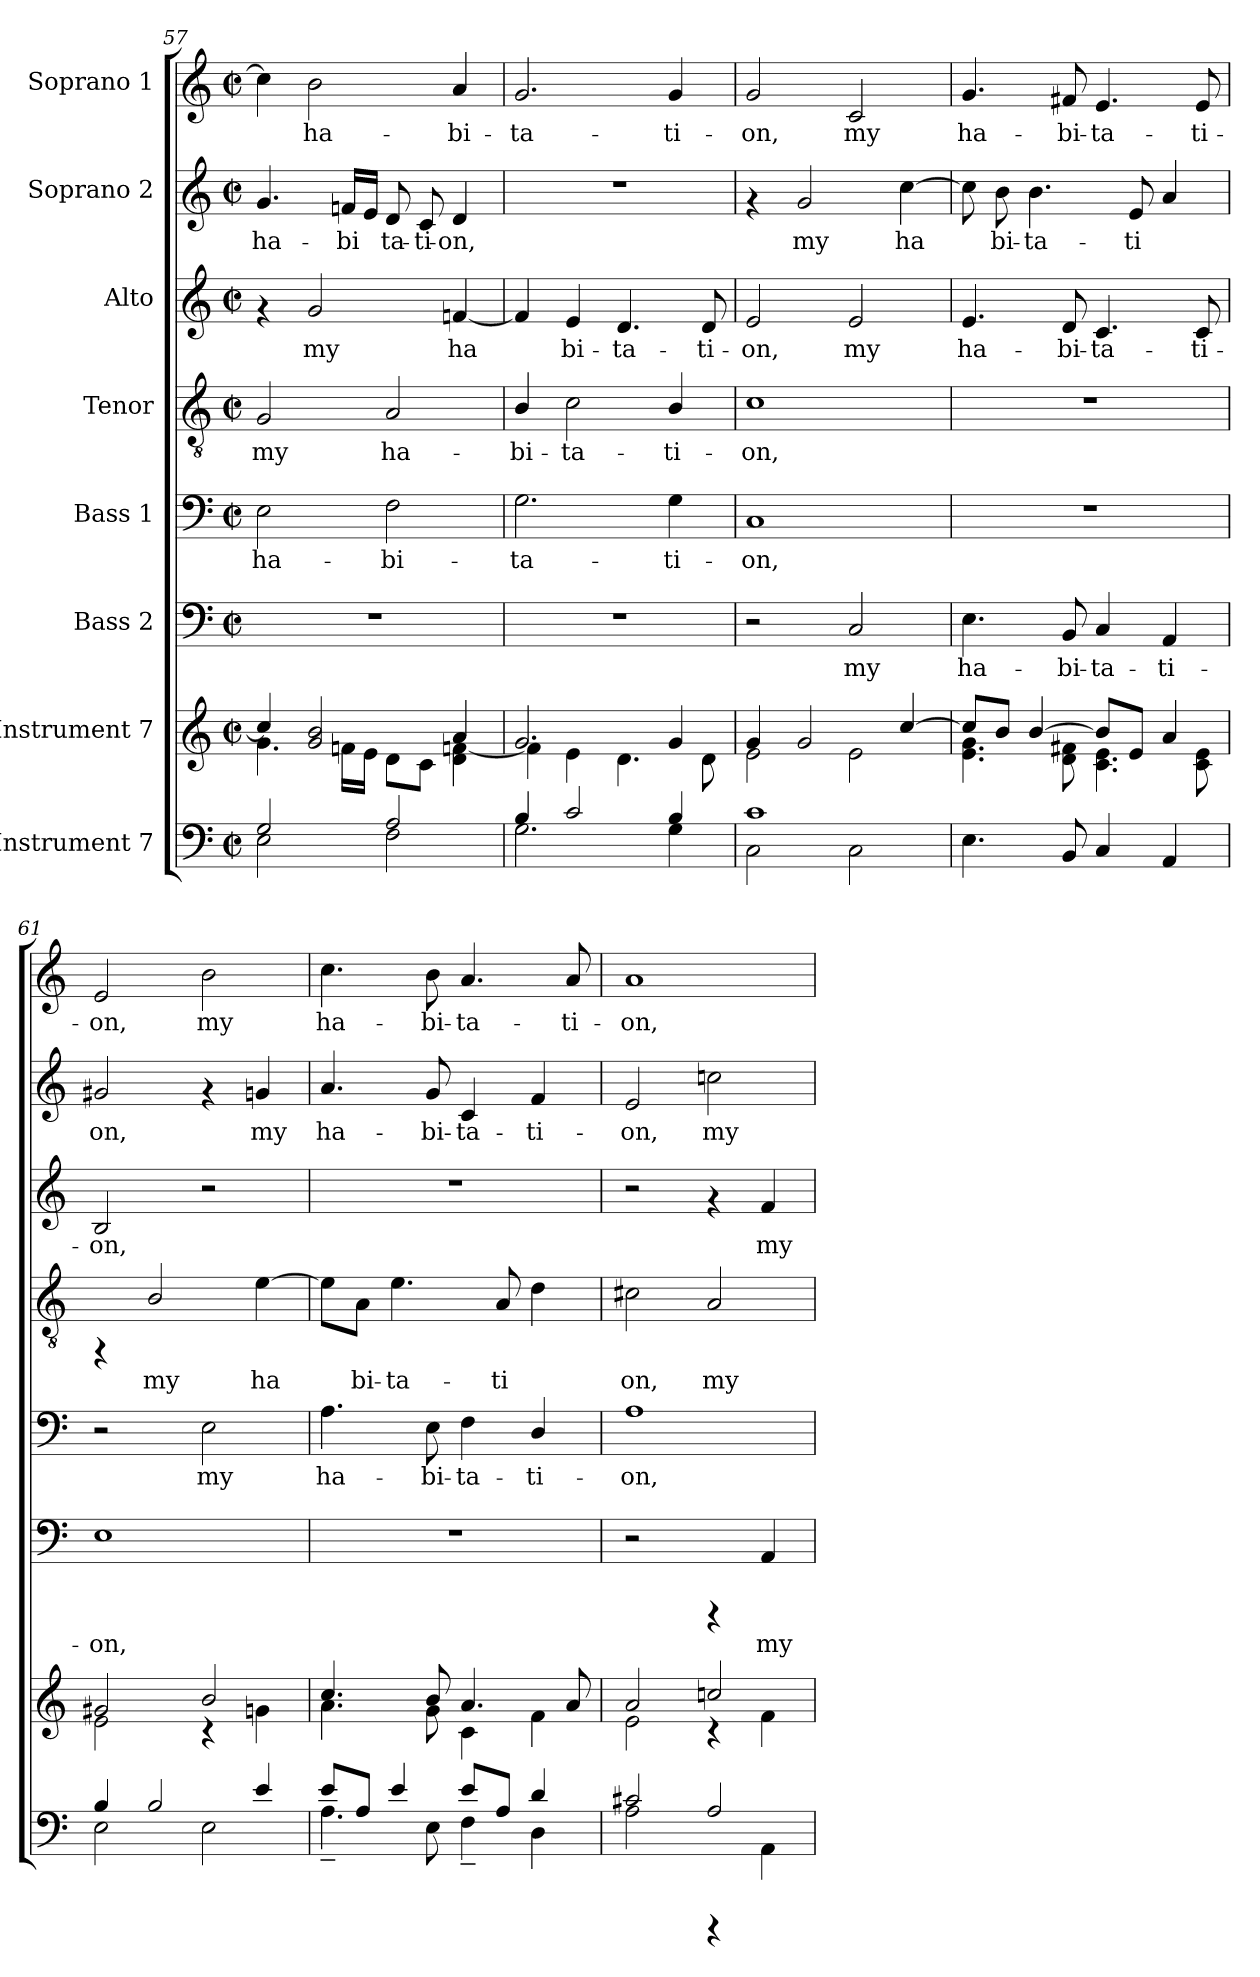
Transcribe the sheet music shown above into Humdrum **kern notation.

**kern	**kern	**kern	**text	**kern	**text	**kern	**text	**kern	**text	**kern	**text	**kern	**text
*part8	*part7	*part6	*part6	*part5	*part5	*part4	*part4	*part3	*part3	*part2	*part2	*part1	*part1
*staff8	*staff7	*staff6	*staff6	*staff5	*staff5	*staff4	*staff4	*staff3	*staff3	*staff2	*staff2	*staff1	*staff1
*I"Instrument 7	*I"Instrument 7	*I"Bass 2	*	*I"Bass 1	*	*I"Tenor	*	*I"Alto	*	*I"Soprano 2	*	*I"Soprano 1	*
*clefF4	*clefG2	*clefF4	*	*clefF4	*	*clefGv2	*	*clefG2	*	*clefG2	*	*clefG2	*
*k[]	*k[]	*k[]	*	*k[]	*	*k[]	*	*k[]	*	*k[]	*	*k[]	*
*C:	*C:	*C:	*	*C:	*	*C:	*	*C:	*	*C:	*	*C:	*
*M2/2	*M2/2	*M2/2	*	*M2/2	*	*M2/2	*	*M2/2	*	*M2/2	*	*M2/2	*
*met(c|)	*met(c|)	*met(c|)	*	*met(c|)	*	*met(c|)	*	*met(c|)	*	*met(c|)	*	*met(c|)	*
=57	=57	=57	=57	=57	=57	=57	=57	=57	=57	=57	=57	=57	=57
*^	*^	*	*	*	*	*	*	*	*	*	*	*	*
!	!	!	!	!	!	!	!LO:LY:b	!	!LO:LY:b	!	!	!	!LO:LY:b:cj	!	!LO:LY:b
2G/	2E\	4cc/]	4.g\	1r	.	2E\	ha-	2G/	my	4rf	.	4.g/	ha-	4cc\]	.
!	!	!	!	!	!	!	!	!	!	!	!LO:LY:b	!	!	!	!LO:LY:b
.	.	2g/ 2b/	.	.	.	.	.	.	.	2g/	my	.	.	2b\	ha-
!	!	!	!	!	!	!	!	!	!	!	!	!	!LO:LY:b:cj	!	!
.	.	.	16fn\L	.	.	.	.	.	.	.	.	16fn/L	-bi-	.	.
!	!	!	!	!	!	!	!	!	!	!	!	!	!LO:LY:b:cj	!	!
.	.	.	16e\J	.	.	.	.	.	.	.	.	16e/J	--	.	.
!	!	!	!	!	!	!	!LO:LY:b	!	!LO:LY:b	!	!	!	!LO:LY:b:cj	!	!
2A/	2F\	.	8d\L	.	.	2F\	-bi-	2A/	ha-	.	.	8d/	-ta-	.	.
!	!	!	!	!	!	!	!	!	!	!	!	!	!LO:LY:b:cj	!	!
.	.	.	8c\J	.	.	.	.	.	.	.	.	8c/	-ti-	.	.
!	!	!	!	!	!	!	!	!	!	!	!LO:LY:b	!	!LO:LY:b:cj	!	!LO:LY:b
.	.	4a/	[<4fn\ 4d\	.	.	.	.	.	.	[<4fn/	ha-	4d/	-on,	4a/	-bi-
=58	=58	=58	=58	=58	=58	=58	=58	=58	=58	=58	=58	=58	=58	=58	=58
!	!	!	!	!	!	!	!LO:LY:b	!	!LO:LY:b	!	!LO:LY:b	!	!	!	!LO:LY:b
4B/	2.G\	2.g/	4f\]	1r	.	2.G\	-ta-	4B/	-bi-	4f/]	--	1r	.	2.g/	-ta-
!	!	!	!	!	!	!	!	!	!LO:LY:b	!	!LO:LY:b	!	!	!	!
2c/	.	.	4e\	.	.	.	.	2c\	-ta-	4e/	-bi-	.	.	.	.
!	!	!	!	!	!	!	!	!	!	!	!LO:LY:b	!	!	!	!
.	.	.	4.d\	.	.	.	.	.	.	4.d/	-ta-	.	.	.	.
!	!	!	!	!	!	!	!LO:LY:b	!	!LO:LY:b	!	!	!	!	!	!LO:LY:b
4B/	4G\	4g/	.	.	.	4G\	-ti-	4B/	-ti-	.	.	.	.	4g/	-ti-
!	!	!	!	!	!	!	!	!	!	!	!LO:LY:b	!	!	!	!
.	.	.	8d\	.	.	.	.	.	.	8d/	-ti-	.	.	.	.
=59	=59	=59	=59	=59	=59	=59	=59	=59	=59	=59	=59	=59	=59	=59	=59
!	!	!	!	!	!	!	!LO:LY:b	!	!LO:LY:b	!	!LO:LY:b	!	!	!	!LO:LY:b
1c	2C\	4g/	2e\	2r	.	1C	-on,	1c	-on,	2e/	-on,	4rf	.	2g/	-on,
!	!	!	!	!	!	!	!	!	!	!	!	!	!LO:LY:b:cj	!	!
.	.	2g/	.	.	.	.	.	.	.	.	.	2g/	my	.	.
!	!	!	!	!	!LO:LY:b	!	!	!	!	!	!LO:LY:b	!	!	!	!LO:LY:b
.	2C\	.	2e\	2C/	my	.	.	.	.	2e/	my	.	.	2c/	my
!	!	!	!	!	!	!	!	!	!	!	!	!	!LO:LY:b:cj	!	!
.	.	[>4cc/	.	.	.	.	.	.	.	.	.	[>4cc\	ha-	.	.
*v	*v	*	*	*	*	*	*	*	*	*	*	*	*	*	*
=60	=60	=60	=60	=60	=60	=60	=60	=60	=60	=60	=60	=60	=60	=60
!	!	!	!	!LO:LY:b	!	!	!	!	!	!LO:LY:b	!	!LO:LY:b:cj	!	!LO:LY:b
4.E\	8cc/L]	4.g\ 4.e\	4.E\	ha-	1r	.	1r	.	4.e/	ha-	8cc\]	--	4.g/	ha-
!	!	!	!	!	!	!	!	!	!	!	!	!LO:LY:b:cj	!	!
.	8b/J	.	.	.	.	.	.	.	.	.	8b\	-bi-	.	.
!	!	!	!	!	!	!	!	!	!	!	!	!LO:LY:b:cj	!	!
.	[>4b/	.	.	.	.	.	.	.	.	.	4.b\	-ta-	.	.
!	!	!	!	!LO:LY:b	!	!	!	!	!	!LO:LY:b	!	!	!	!LO:LY:b
8BB/	.	8f#X\ 8d\	8BB/	-bi-	.	.	.	.	8d/	-bi-	.	.	8f#X/	-bi-
!	!	!	!	!LO:LY:b	!	!	!	!	!	!LO:LY:b	!	!	!	!LO:LY:b
4C/	8b/L]	4.e\ 4.c\	4C/	-ta-	.	.	.	.	4.c/	-ta-	.	.	4.e/	-ta-
!	!	!	!	!	!	!	!	!	!	!	!	!LO:LY:b:cj	!	!
.	8e/J	.	.	.	.	.	.	.	.	.	8e/	-ti-	.	.
!	!	!	!	!LO:LY:b	!	!	!	!	!	!	!	!LO:LY:b:cj	!	!
4AA/	4a/	.	4AA/	-ti-	.	.	.	.	.	.	4a/	--	.	.
!	!	!	!	!	!	!	!	!	!	!LO:LY:b	!	!	!	!LO:LY:b
.	.	8e\ 8c\	.	.	.	.	.	.	8c/	-ti-	.	.	8e/	-ti-
=61	=61	=61	=61	=61	=61	=61	=61	=61	=61	=61	=61	=61	=61	=61
*^	*	*	*	*	*	*	*	*	*	*	*	*	*	*
!	!	!	!	!	!LO:LY:b	!	!	!	!	!	!LO:LY:b	!	!LO:LY:b:cj	!	!LO:LY:b
4B/	2E\	2g#X/	2e\	1E	-on,	2r	.	4rFF	.	2B/	-on,	2g#X/	-on,	2e/	-on,
!	!	!	!	!	!	!	!	!	!LO:LY:b	!	!	!	!	!	!
2B/	.	.	.	.	.	.	.	2B/	my	.	.	.	.	.	.
!	!	!	!	!	!	!	!LO:LY:b	!	!	!	!	!	!	!	!LO:LY:b
.	2E\	2b/	4rB	.	.	2E\	my	.	.	2r	.	4rf	.	2b\	my
!	!	!	!	!	!	!	!	!	!LO:LY:b	!	!	!	!LO:LY:b:cj	!	!
4e/	.	.	4gn\	.	.	.	.	[>4e\	ha-	.	.	4gn/	my	.	.
!!LO:PB:g=z
=62	=62	=62	=62	=62	=62	=62	=62	=62	=62	=62	=62	=62	=62	=62	=62
!	!	!	!	!	!	!	!LO:LY:b	!	!LO:LY:b	!	!	!	!LO:LY:b:cj	!	!LO:LY:b
8e/L	4.A~>\	4.cc/	4.a\	1r	.	4.A\	ha-	8e\L]	--	1r	.	4.a/	ha-	4.cc\	ha-
!	!	!	!	!	!	!	!	!	!LO:LY:b	!	!	!	!	!	!
8A/J	.	.	.	.	.	.	.	8A\J	-bi-	.	.	.	.	.	.
!	!	!	!	!	!	!	!	!	!LO:LY:b	!	!	!	!	!	!
4e/	.	.	.	.	.	.	.	4.e\	-ta-	.	.	.	.	.	.
!	!	!	!	!	!	!	!LO:LY:b	!	!	!	!	!	!LO:LY:b:cj	!	!LO:LY:b
.	8E\	8b/	8g\	.	.	8E\	-bi-	.	.	.	.	8g/	-bi-	8b\	-bi-
!	!	!	!	!	!	!	!LO:LY:b	!	!	!	!	!	!LO:LY:b:cj	!	!LO:LY:b
8e/L	4F~>\	4.a/	4c\	.	.	4F\	-ta-	.	.	.	.	4c/	-ta-	4.a/	-ta-
!	!	!	!	!	!	!	!	!	!LO:LY:b	!	!	!	!	!	!
8A/J	.	.	.	.	.	.	.	8A/	-ti-	.	.	.	.	.	.
!	!	!	!	!	!	!	!LO:LY:b	!	!LO:LY:b	!	!	!	!LO:LY:b:cj	!	!
4d/	4D\	.	4f\	.	.	4D/	-ti-	4d\	--	.	.	4f/	-ti-	.	.
!	!	!	!	!	!	!	!	!	!	!	!	!	!	!	!LO:LY:b
.	.	8a/	.	.	.	.	.	.	.	.	.	.	.	8a/	-ti-
=63	=63	=63	=63	=63	=63	=63	=63	=63	=63	=63	=63	=63	=63	=63	=63
!	!	!	!	!	!	!	!LO:LY:b	!	!LO:LY:b	!	!	!	!LO:LY:b:cj	!	!LO:LY:b
2c#X/	2A\	2a/	2e\	2r	.	1A	-on,	2c#X\	-on,	2r	.	2e/	-on,	1a	-on,
!	!	!	!	!	!	!	!	!	!LO:LY:b	!	!	!	!LO:LY:b:cj	!	!
2A/	4rGGGG	2ccn/	4rc	4rCCC	.	.	.	2A/	my	4rf	.	2ccn\	my	.	.
!	!	!	!	!	!LO:LY:b	!	!	!	!	!	!LO:LY:b	!	!	!	!
.	4AA\	.	4f\	4AA/	my	.	.	.	.	4f/	my	.	.	.	.
*v	*v	*	*	*	*	*	*	*	*	*	*	*	*	*	*
*	*v	*v	*	*	*	*	*	*	*	*	*	*	*	*
=	=	=	=	=	=	=	=	=	=	=	=	=	=
*-	*-	*-	*-	*-	*-	*-	*-	*-	*-	*-	*-	*-	*-
